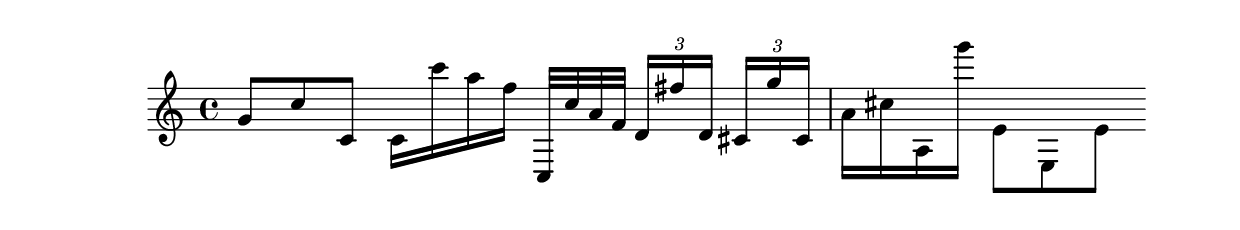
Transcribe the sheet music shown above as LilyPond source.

#(ly:set-option 'old-relative)
\version "1.9.0"
\header{
texidoc="
Beams should behave reasonably well, even under extreme circumstances.
Stems may be short, but noteheads should never touch the beam.  Note that
under normal circumstances, these beams would get knees here
Beam.auto-knee-gap was set to false.
"
}

extreme = \notes\relative c'' {
  \stemBoth
   g8-[ c c,]
   c16-[ c'' a f]
  \stemUp 
   c,,32-[ c'' a f]

  %%%%%%%
  \stemBoth
  \times 2/3{ d16-[ fis' d,]} \times 2/3{ cis-[ g'' cis,,]}
  a'16 cis a, g''' % Used to give a nice beam directed upwards.
  \stemBoth

  \transpose c c {
	  \stemDown  e'8-[ e e']
      }
}

\score {
  {
    % If we want to test extreme beams,
    % we should not have them auto-kneed
    \property Voice.Beam \override #'auto-knee-gap = ##f
    \extreme


    %% what does this test? --hwn
%{
    \property Voice.Beam \override #'slope-limit = #1000
    \extreme
    %}
  }
  \paper{
%    raggedright = ##t
    raggedright = ##t
  }
}
